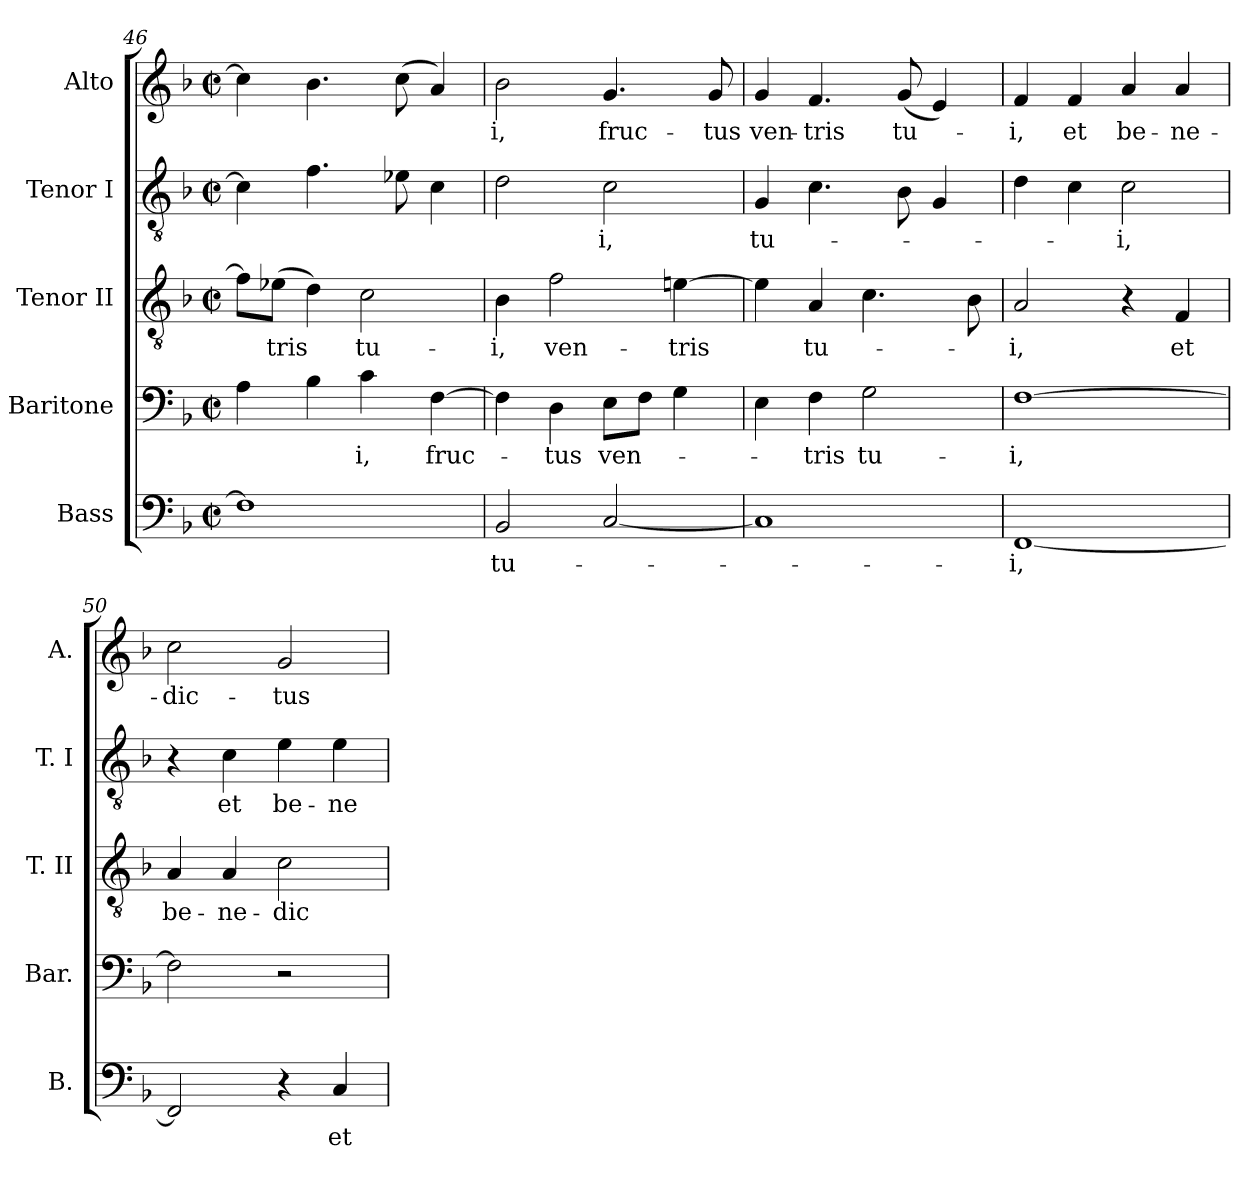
**kern	**text	**kern	**text	**kern	**text	**kern	**text	**kern	**text
*part5	*part5	*part4	*part4	*part3	*part3	*part2	*part2	*part1	*part1
*staff5	*staff5	*staff4	*staff4	*staff3	*staff3	*staff2	*staff2	*staff1	*staff1
*I"Bass	*	*I"Baritone	*	*I"Tenor II	*	*I"Tenor I	*	*I"Alto	*
*I'B.	*	*I'Bar.	*	*I'T. II	*	*I'T. I	*	*I'A.	*
!!LO:PB:g=z
*clefF4	*	*clefF4	*	*clefGv2	*	*clefGv2	*	*clefG2	*
*	*	*ITrd7c12	*	*ITrd7c12	*	*ITrd7c12	*	*	*
*k[b-]	*	*k[b-]	*	*k[b-]	*	*k[b-]	*	*k[b-]	*
*F:	*	*F:	*	*F:	*	*F:	*	*F:	*
*M2/2	*	*M2/2	*	*M2/2	*	*M2/2	*	*M2/2	*
*met(c|)	*	*met(c|)	*	*met(c|)	*	*met(c|)	*	*met(c|)	*
=46	=46	=46	=46	=46	=46	=46	=46	=46	=46
1Fi]	.	4AAi\	.	8Fi\L]	.	4Ci\]	.	4cci\]	.
!	!	!	!	!	!LO:LY:b:color=#000000	!	!	!	!
.	.	.	.	(8E-Xi\J	-tris	.	.	.	.
.	.	4BB-i\	.	4Di\)	.	4.Fi\	.	4.b-i\	.
!	!	!	!LO:LY:b:color=#000000	!	!	!	!	!	!
!	!	!	!	!	!LO:LY:b:color=#000000	!	!	!	!
.	.	4Ci\	-i,	2Ci\	tu-	.	.	.	.
.	.	.	.	.	.	8E-Xi\	.	(8cci\	.
!	!	!	!LO:LY:b:color=#000000	!	!	!	!	!	!
.	.	[>4FFi\	fruc-	.	.	4Ci\	.	4ai/)	.
=47	=47	=47	=47	=47	=47	=47	=47	=47	=47
!	!LO:LY:b:color=#000000	!	!	!	!	!	!	!	!
!	!	!	!	!	!LO:LY:b:color=#000000	!	!	!	!
!	!	!	!	!	!	!	!	!	!LO:LY:b:color=#000000
2BB-i/	tu-	4FFi\]	.	4BB-i\	-i,	2Di\	.	2b-i\	-i,
!	!	!	!LO:LY:b:color=#000000	!	!	!	!	!	!
!	!	!	!	!	!LO:LY:b:color=#000000	!	!	!	!
.	.	4DDi\	-tus	2Fi\	ven-	.	.	.	.
!	!	!	!LO:LY:b:color=#000000	!	!	!	!	!	!
!	!	!	!	!	!	!	!LO:LY:b:color=#000000	!	!
!	!	!	!	!	!	!	!	!	!LO:LY:b:color=#000000
[<2Ci/	.	8EEi\L	ven-	.	.	2Ci\	-i,	4.gi/	fruc-
.	.	8FFi\J	.	.	.	.	.	.	.
!	!	!	!	!	!LO:LY:b:color=#000000	!	!	!	!
.	.	4GGi\	.	[>4Eni\	-tris	.	.	.	.
!	!	!	!	!	!	!	!	!	!LO:LY:b:color=#000000
.	.	.	.	.	.	.	.	8gi/	-tus
=48	=48	=48	=48	=48	=48	=48	=48	=48	=48
!	!	!	!	!	!	!	!LO:LY:b:color=#000000	!	!
!	!	!	!	!	!	!	!	!	!LO:LY:b:color=#000000
1Ci]	.	4EEi\	.	4Ei\]	.	4GGi/	tu-	4gi/	ven-
!	!	!	!LO:LY:b:color=#000000	!	!	!	!	!	!
!	!	!	!	!	!LO:LY:b:color=#000000	!	!	!	!
!	!	!	!	!	!	!	!	!	!LO:LY:b:color=#000000
.	.	4FFi\	-tris	4AAi/	tu-	4.Ci\	.	4.fi/	-tris
!	!	!	!LO:LY:b:color=#000000	!	!	!	!	!	!
.	.	2GGi\	tu-	4.Ci\	.	.	.	.	.
!	!	!	!	!	!	!	!	!	!LO:LY:b:color=#000000
.	.	.	.	.	.	8BB-i\	.	(8gi/	tu-
.	.	.	.	.	.	4GGi/	.	4ei/)	.
.	.	.	.	8BB-i\	.	.	.	.	.
=49	=49	=49	=49	=49	=49	=49	=49	=49	=49
!	!LO:LY:b:color=#000000	!	!	!	!	!	!	!	!
!	!	!	!LO:LY:b:color=#000000	!	!	!	!	!	!
!	!	!	!	!	!LO:LY:b:color=#000000	!	!	!	!
!	!	!	!	!	!	!	!	!	!LO:LY:b:color=#000000
[<1FFi	-i,	[>1FFi	-i,	2AAi/	-i,	4Di\	.	4fi/	-i,
!	!	!	!	!	!	!	!	!	!LO:LY:b:color=#000000
.	.	.	.	.	.	4Ci\	.	4fi/	et
!	!	!	!	!	!	!	!LO:LY:b:color=#000000	!	!
!	!	!	!	!	!	!	!	!	!LO:LY:b:color=#000000
.	.	.	.	4r	.	2Ci\	-i,	4ai/	be-
!	!	!	!	!	!LO:LY:b:color=#000000	!	!	!	!
!	!	!	!	!	!	!	!	!	!LO:LY:b:color=#000000
.	.	.	.	4FFi/	et	.	.	4ai/	-ne-
=50	=50	=50	=50	=50	=50	=50	=50	=50	=50
!	!	!	!	!	!LO:LY:b:color=#000000	!	!	!	!
!	!	!	!	!	!	!	!	!	!LO:LY:b:color=#000000
2FFi/]	.	2FFi\]	.	4AAi/	be-	4r	.	2cci\	-dic-
!	!	!	!	!	!LO:LY:b:color=#000000	!	!	!	!
!	!	!	!	!	!	!	!LO:LY:b:color=#000000	!	!
.	.	.	.	4AAi/	-ne-	4Ci\	et	.	.
!	!	!	!	!	!LO:LY:b:color=#000000	!	!	!	!
!	!	!	!	!	!	!	!LO:LY:b:color=#000000	!	!
!	!	!	!	!	!	!	!	!	!LO:LY:b:color=#000000
4r	.	2r	.	2Ci\	-dic-	4Ei\	be-	2gi/	-tus
!	!LO:LY:b:color=#000000	!	!	!	!	!	!	!	!
!	!	!	!	!	!	!	!LO:LY:b:color=#000000	!	!
4Ci/	et	.	.	.	.	4Ei\	-ne-	.	.
=	=	=	=	=	=	=	=	=	=
*-	*-	*-	*-	*-	*-	*-	*-	*-	*-
